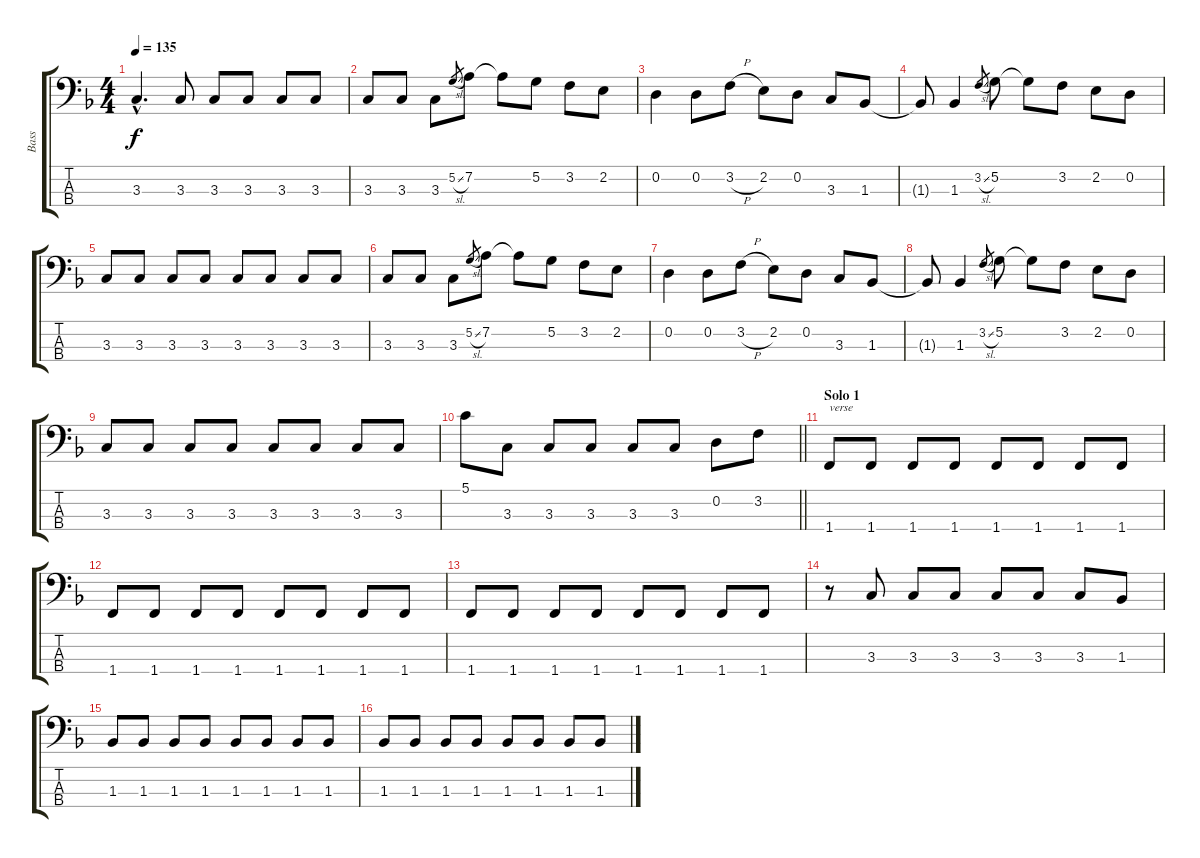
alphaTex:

\track ("Bass" "Bass") {instrument electricbassfinger}
\staff {score tabs}
\tuning (G2 D2 A1 E1) {hide}
\ts (4 4)
\tempo 135
\clef f4
\ks f
3.3{hac}.4{d dy f} 3.3.8 3.3.8 3.3.8 3.3.8 3.3.8 |
3.3.8 3.3.8 3.3.8 5.2{sl}.8{gr} 7.2.8 7.2{t}.8 5.2.8 3.2.8 2.2.8 |
0.2.4 0.2.8 3.2{h}.8 2.2.8 0.2.8 3.3.8 1.3.8 |
1.3{t}.8 1.3.4 3.2{sl}.8{gr} 5.2.8 5.2{t}.8 3.2.8 2.2.8 0.2.8 |
3.3.8 3.3.8 3.3.8 3.3.8 3.3.8 3.3.8 3.3.8 3.3.8 |
3.3.8 3.3.8 3.3.8 5.2{sl}.8{gr} 7.2.8 7.2{t}.8 5.2.8 3.2.8 2.2.8 |
0.2.4 0.2.8 3.2{h}.8 2.2.8 0.2.8 3.3.8 1.3.8 |
1.3{t}.8 1.3.4 3.2{sl}.8{gr} 5.2.8 5.2{t}.8 3.2.8 2.2.8 0.2.8 |
3.3.8 3.3.8 3.3.8 3.3.8 3.3.8 3.3.8 3.3.8 3.3.8 |
\barLineRight lightlight
5.1.8 3.3.8 3.3.8 3.3.8 3.3.8 3.3.8 0.2.8 3.2.8 |
\section ("" "Solo 1")
1.4.8{txt "verse"} 1.4.8 1.4.8 1.4.8 1.4.8 1.4.8 1.4.8 1.4.8 |
1.4.8 1.4.8 1.4.8 1.4.8 1.4.8 1.4.8 1.4.8 1.4.8 |
1.4.8 1.4.8 1.4.8 1.4.8 1.4.8 1.4.8 1.4.8 1.4.8 |
r.8 3.3.8 3.3.8 3.3.8 3.3.8 3.3.8 3.3.8 1.3.8 |
1.3.8 1.3.8 1.3.8 1.3.8 1.3.8 1.3.8 1.3.8 1.3.8 |
1.3.8 1.3.8 1.3.8 1.3.8 1.3.8 1.3.8 1.3.8 1.3.8
